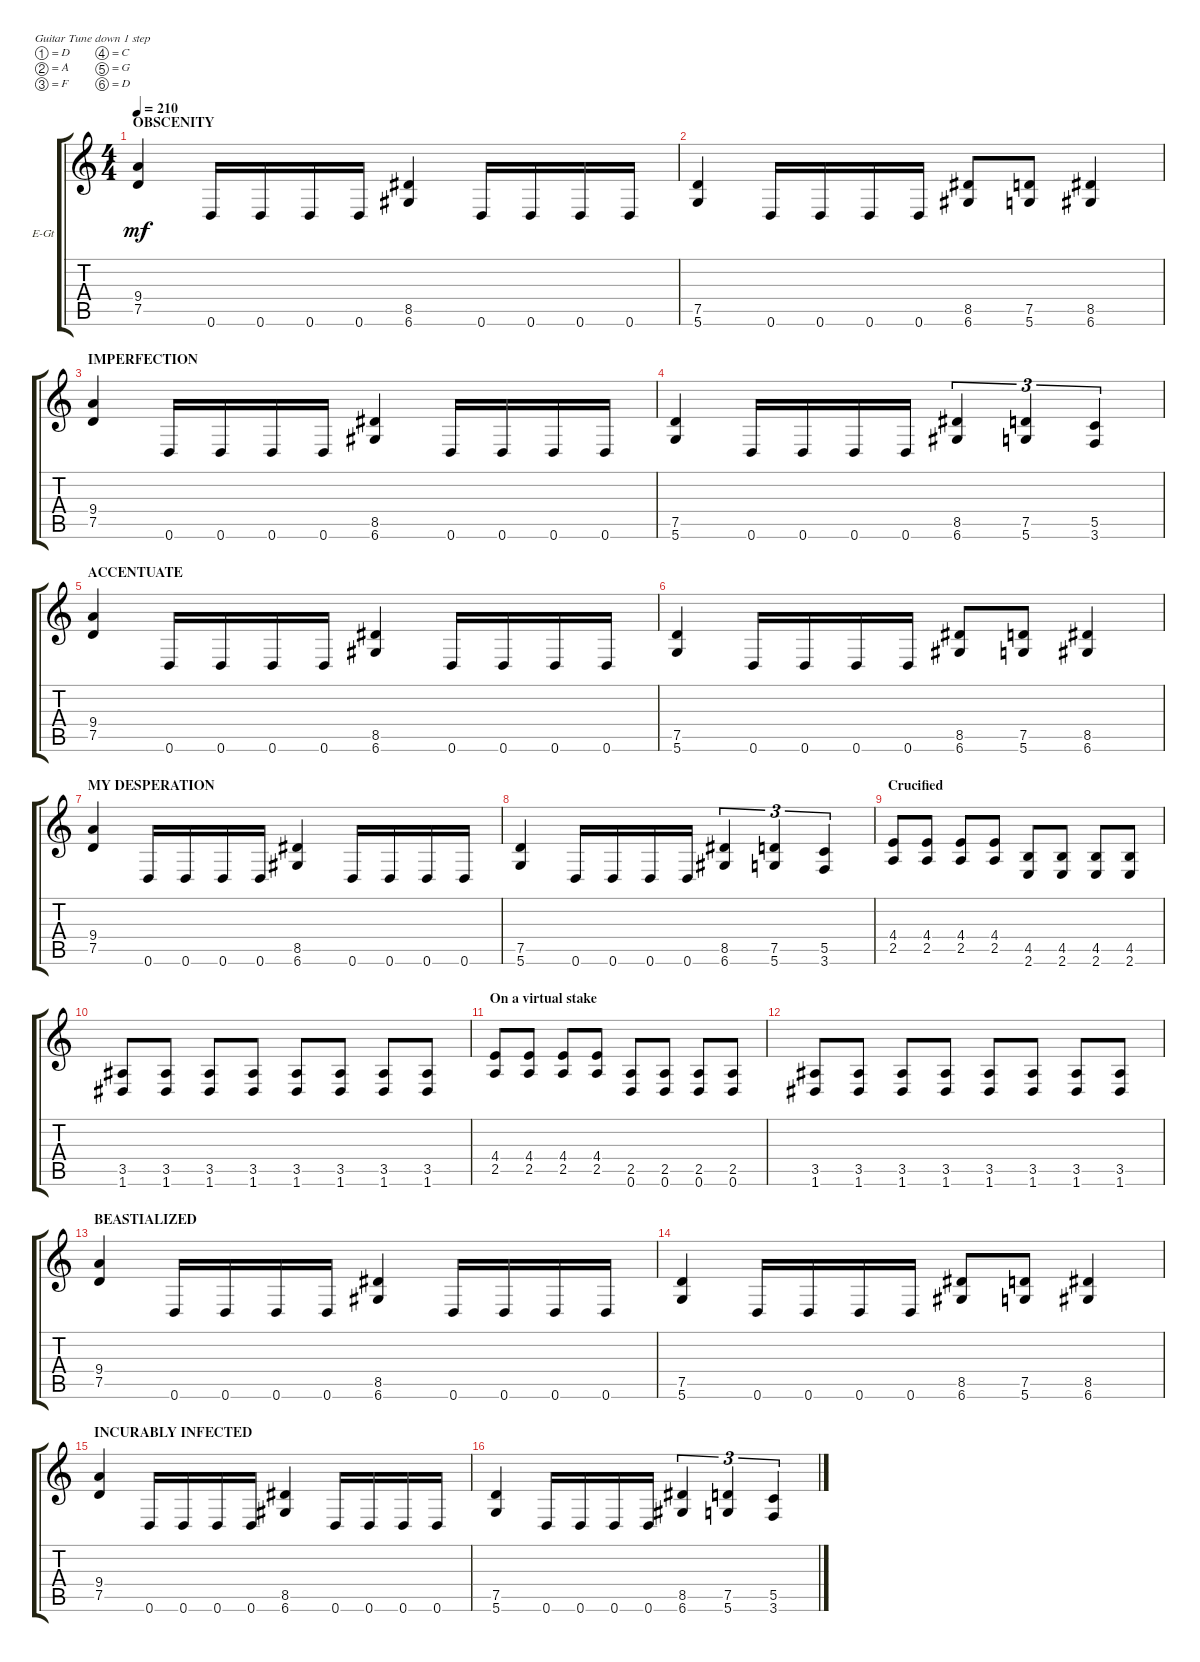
\defaultSystemsLayout 4
\bracketExtendMode groupsimilarinstruments
\firstSystemTrackNameOrientation horizontal
\otherSystemsTrackNameOrientation horizontal
\track ("Bernd Kost II" "E-Gt") {instrument distortionguitar}
\staff {score tabs}
\tuning (D4 A3 F3 C3 G2 D2)
\ts (4 4)
\section ("" "OBSCENITY")
\tempo 210
\clef g2
\ks c
(7.5 9.4).4{dy mf} 0.6.16 0.6.16 0.6.16 0.6.16 (6.6 8.5).4 0.6.16 0.6.16 0.6.16 0.6.16 |
(5.6 7.5).4 0.6.16 0.6.16 0.6.16 0.6.16 (6.6 8.5).8 (5.6 7.5).8 (8.5 6.6).4 |
\section ("" "IMPERFECTION")
(7.5 9.4).4 0.6.16 0.6.16 0.6.16 0.6.16 (6.6 8.5).4 0.6.16 0.6.16 0.6.16 0.6.16 |
(5.6 7.5).4 0.6.16 0.6.16 0.6.16 0.6.16 (6.6 8.5).4{tu (3 2)} (5.6 7.5).4{tu (3 2)} (5.5 3.6).4{tu (3 2)} |
\section ("" "ACCENTUATE")
(7.5 9.4).4 0.6.16 0.6.16 0.6.16 0.6.16 (6.6 8.5).4 0.6.16 0.6.16 0.6.16 0.6.16 |
(5.6 7.5).4 0.6.16 0.6.16 0.6.16 0.6.16 (6.6 8.5).8 (5.6 7.5).8 (8.5 6.6).4 |
\section ("" "MY DESPERATION")
(7.5 9.4).4 0.6.16 0.6.16 0.6.16 0.6.16 (6.6 8.5).4 0.6.16 0.6.16 0.6.16 0.6.16 |
(5.6 7.5).4 0.6.16 0.6.16 0.6.16 0.6.16 (6.6 8.5).4{tu (3 2)} (5.6 7.5).4{tu (3 2)} (5.5 3.6).4{tu (3 2)} |
\section ("" "Crucified")
(2.5 4.4).8 (2.5 4.4).8 (2.5 4.4).8 (2.5 4.4).8 (2.6 4.5).8 (4.5 2.6).8 (2.6 4.5).8 (4.5 2.6).8 |
(1.6 3.5).8 (3.5 1.6).8 (1.6 3.5).8 (3.5 1.6).8 (1.6 3.5).8 (3.5 1.6).8 (1.6 3.5).8 (3.5 1.6).8 |
\section ("" "On a virtual stake")
(2.5 4.4).8 (2.5 4.4).8 (2.5 4.4).8 (2.5 4.4).8 (0.6 2.5).8 (2.5 0.6).8 (0.6 2.5).8 (2.5 0.6).8 |
(1.6 3.5).8 (3.5 1.6).8 (1.6 3.5).8 (3.5 1.6).8 (1.6 3.5).8 (3.5 1.6).8 (1.6 3.5).8 (3.5 1.6).8 |
\section ("" "BEASTIALIZED")
(7.5 9.4).4 0.6.16 0.6.16 0.6.16 0.6.16 (6.6 8.5).4 0.6.16 0.6.16 0.6.16 0.6.16 |
(5.6 7.5).4 0.6.16 0.6.16 0.6.16 0.6.16 (6.6 8.5).8 (5.6 7.5).8 (8.5 6.6).4 |
\section ("" "INCURABLY INFECTED")
(7.5 9.4).4 0.6.16 0.6.16 0.6.16 0.6.16 (6.6 8.5).4 0.6.16 0.6.16 0.6.16 0.6.16 |
(5.6 7.5).4 0.6.16 0.6.16 0.6.16 0.6.16 (6.6 8.5).4{tu (3 2)} (5.6 7.5).4{tu (3 2)} (5.5 3.6).4{tu (3 2)}
